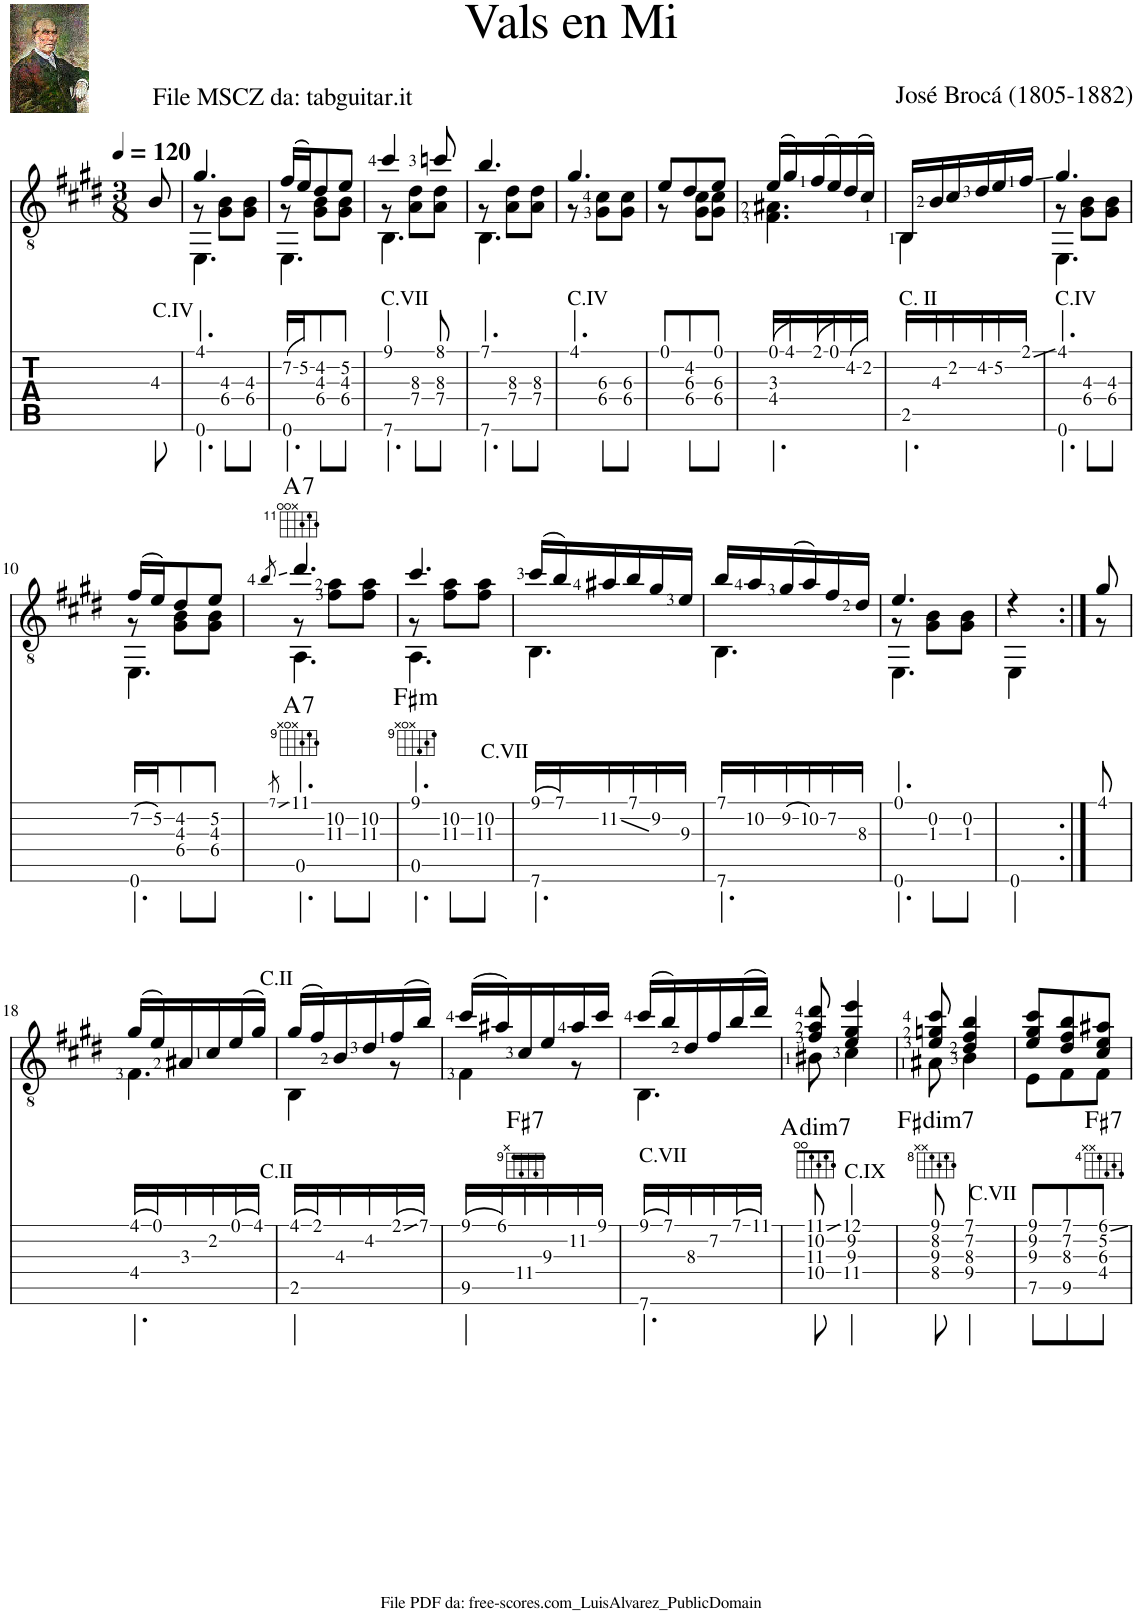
**kern	**harte	**kern	**harte
*part2	*part2	*part1	*part1
*staff2	*	*staff1	*
*I"Chitarra classica (Intavolatura)	*	*I"Guitar	*
*stria6	*	*	*
*	*	*clefGv2	*
*k[f#c#g#d#]	*	*k[f#c#g#d#]	*
*M3/8	*	*M3/8	*
*MM120	*	*MM120	*
=	=	=	=
8B\	.	8B/	.
=1	=1	=1	=1
*^	*	*^	*
*	*^	*	*	*^	*
!LO:TX:a:t=C.IV	!	!	!	!	!	!	!
4.g#/	8r	4.EE\	.	4.g#/	8r	4.EE\	.
.	8G#\ 8B\L	.	.	.	8G#\ 8B\L	.	.
.	8G#\ 8B\J	.	.	.	8G#\ 8B\J	.	.
=2	=2	=2	=2	=2	=2	=2	=2
(16f#/LL	8r	4.EE\	.	(16f#/LL	8r	4.EE\	.
16e/J)	.	.	.	16e/J)	.	.	.
8d#/	8G#\ 8B\L	.	.	8d#/	8G#\ 8B\L	.	.
8e/J	8G#\ 8B\J	.	.	8e/J	8G#\ 8B\J	.	.
=3	=3	=3	=3	=3	=3	=3	=3
!LO:TX:a:t=C.VII	!	!	!	!	!	!	!
4cc#/	8r	4.BB\	.	4cc#/	8r	4.BB\	.
.	8A\ 8d#\L	.	.	.	8A\ 8d#\L	.	.
8ccn/	8A\ 8d#\J	.	.	8ccn/	8A\ 8d#\J	.	.
=4	=4	=4	=4	=4	=4	=4	=4
4.b/	8r	4.BB\	.	4.b/	8r	4.BB\	.
.	8A\ 8d#\L	.	.	.	8A\ 8d#\L	.	.
.	8A\ 8d#\J	.	.	.	8A\ 8d#\J	.	.
*	*v	*v	*	*	*	*	*
*	*	*	*	*v	*v	*
=5	=5	=5	=5	=5	=5
!LO:TX:a:t=C.IV	!	!	!	!	!
4.g#/	8r	.	4.g#/	8r	.
.	8G#\ 8c#\L	.	.	8G#\ 8c#\L	.
.	8G#\ 8c#\J	.	.	8G#\ 8c#\J	.
=6	=6	=6	=6	=6	=6
8e/L	8r	.	8e/L	8r	.
8d#/	8G#\ 8c#\L	.	8d#/	8G#\ 8c#\L	.
8e/J	8G#\ 8c#\J	.	8e/J	8G#\ 8c#\J	.
=7	=7	=7	=7	=7	=7
(16e/LL	4.F#\ 4.A#X\	.	(16e/LL	4.F#\ 4.A#X\	.
16g#/)	.	.	16g#/)	.	.
(16f#/	.	.	(16f#/	.	.
16e/)	.	.	16e/)	.	.
(16d#/	.	.	(16d#/	.	.
16c#/JJ)	.	.	16c#/JJ)	.	.
=8	=8	=8	=8	=8	=8
!LO:TX:a:t=C. II	!	!	!	!	!
16BB/LL	4.BB\	.	16BB/LL	4.BB\	.
16B/	.	.	16B/	.	.
16c#/	.	.	16c#/	.	.
16d#/	.	.	16d#/	.	.
16e/	.	.	16e/	.	.
16f#/JJ	.	.	16f#/JJ	.	.
=9	=9	=9	=9	=9	=9
*	*^	*	*	*^	*
!LO:TX:a:t=C.IV	!	!	!	!	!	!	!
4.g#/	8r	4.EE\	.	4.g#/	8r	4.EE\	.
.	8G#\ 8B\L	.	.	.	8G#\ 8B\L	.	.
.	8G#\ 8B\J	.	.	.	8G#\ 8B\J	.	.
!!LO:LB:g=z	!!	!!
=10	=10	=10	=10	=10	=10	=10	=10
(16f#/LL	8r	4.EE\	.	(16f#/LL	8r	4.EE\	.
16e/J)	.	.	.	16e/J)	.	.	.
8d#/	8G#\ 8B\L	.	.	8d#/	8G#\ 8B\L	.	.
8e/J	8G#\ 8B\J	.	.	8e/J	8G#\ 8B\J	.	.
=11	=11	=11	=11	=11	=11	=11	=11
8qb/	.	.	.	8qb/	.	.	.
!	!	!	!LO:H:kt=7	!	!	!	!LO:H:kt=7
4.dd#/	8r	4.AA\	A:7	4.dd#/	8r	4.AA\	A:7
.	8f#\ 8a\L	.	.	.	8f#\ 8a\L	.	.
.	8f#\ 8a\J	.	.	.	8f#\ 8a\J	.	.
=12	=12	=12	=12	=12	=12	=12	=12
!	!	!	!LO:H:kt=m	!	!	!	!
4.cc#/	8r	4.AA\	F#:min	4.cc#/	8r	4.AA\	.
.	8f#\ 8a\L	.	.	.	8f#\ 8a\L	.	.
.	8f#\ 8a\J	.	.	.	8f#\ 8a\J	.	.
*	*v	*v	*	*	*	*	*
*	*	*	*	*v	*v	*
=13	=13	=13	=13	=13	=13
!LO:TX:a:t=C.VII	!	!	!	!	!
(16cc#/LL	4.BB\	.	(16cc#/LL	4.BB\	.
16b/)	.	.	16b/)	.	.
16a#X/	.	.	16a#X/	.	.
16b/	.	.	16b/	.	.
16g#/	.	.	16g#/	.	.
16e/JJ	.	.	16e/JJ	.	.
=14	=14	=14	=14	=14	=14
16b/LL	4.BB\	.	16b/LL	4.BB\	.
16a/	.	.	16a/	.	.
(16g#/	.	.	(16g#/	.	.
16a/)	.	.	16a/)	.	.
16f#/	.	.	16f#/	.	.
16d#/JJ	.	.	16d#/JJ	.	.
=15	=15	=15	=15	=15	=15
*	*^	*	*	*^	*
4.e/	8r	4.EE\	.	4.e/	8r	4.EE\	.
.	8G#\ 8B\L	.	.	.	8G#\ 8B\L	.	.
.	8G#\ 8B\J	.	.	.	8G#\ 8B\J	.	.
*	*v	*v	*	*	*	*	*
*	*	*	*	*v	*v	*
=16	=16	=16	=16	=16	=16
4r	4EE\	.	4r	4EE\	.
=17:|!	=17:|!	=17:|!	=17:|!	=17:|!	=17:|!
8g#/	8r	.	8g#/	8r	.
!!LO:LB:g=z	!!
=18	=18	=18	=18	=18	=18
(16g#/LL	4.F#\	.	(16g#/LL	4.F#\	.
16e/)	.	.	16e/)	.	.
16A#X/	.	.	16A#X/	.	.
16c#/	.	.	16c#/	.	.
(16e/	.	.	(16e/	.	.
16g#/JJ)	.	.	16g#/JJ)	.	.
=19	=19	=19	=19	=19	=19
!	!	!	!LO:TX:a:t=C.II	!	!
!LO:TX:a:t=C.II	!	!	!	!	!
(16g#/LL	4BB\	.	(16g#/LL	4BB\	.
16f#/)	.	.	16f#/)	.	.
16B/	.	.	16B/	.	.
16d#/	.	.	16d#/	.	.
(16f#/	8r	.	(16f#/	8r	.
16b/JJ)	.	.	16b/JJ)	.	.
=20	=20	=20	=20	=20	=20
(16cc#/LL	4F#\	.	(16cc#/LL	4F#\	.
16a#X/)	.	.	16a#X/)	.	.
!	!	!LO:H:kt=7	!	!	!
16c#/	.	F#:7	16c#/	.	.
16e/	.	.	16e/	.	.
16a#/	8r	.	16a#/	8r	.
16cc#/JJ	.	.	16cc#/JJ	.	.
=21	=21	=21	=21	=21	=21
!LO:TX:a:t=C.VII	!	!	!	!	!
(16cc#/LL	4.BB\	.	(16cc#/LL	4.BB\	.
16b/)	.	.	16b/)	.	.
16d#/	.	.	16d#/	.	.
16f#/	.	.	16f#/	.	.
(16b/	.	.	(16b/	.	.
16dd#/JJ)	.	.	16dd#/JJ)	.	.
=22	=22	=22	=22	=22	=22
!	!	!LO:H:kt=dim7	!	!	!
8f#/ 8a/ 8dd#/	8B#X\	A:dim7	8f#/ 8a/ 8dd#/	8B#X\	.
!LO:TX:a:t=C.IX	!	!	!	!	!
4e/ 4g#/ 4ee/	4c#\	.	4e/ 4g#/ 4ee/	4c#\	.
=23	=23	=23	=23	=23	=23
!	!	!LO:H:kt=dim7	!	!	!
8e/ 8gn/ 8cc#/	8A#X\	F#:dim7	8e/ 8gn/ 8cc#/	8A#X\	.
!LO:TX:a:t=C.VII	!	!	!	!	!
4d#/ 4f#/ 4b/	4B\	.	4d#/ 4f#/ 4b/	4B\	.
=24	=24	=24	=24	=24	=24
8e/ 8g#/ 8cc#/L	8E\L	.	8e/ 8g#/ 8cc#/L	8E\L	.
8d#/ 8f#/ 8b/	8F#\	.	8d#/ 8f#/ 8b/	8F#\	.
!	!	!LO:H:kt=7	!	!	!
8c#/ 8e/ 8a#X/J	8F#\J	F#:7	8c#/ 8e/ 8a#X/J	8F#\J	.
*v	*v	*	*	*	*
*	*	*v	*v	*
=	=	=	=
*-	*-	*-	*-
